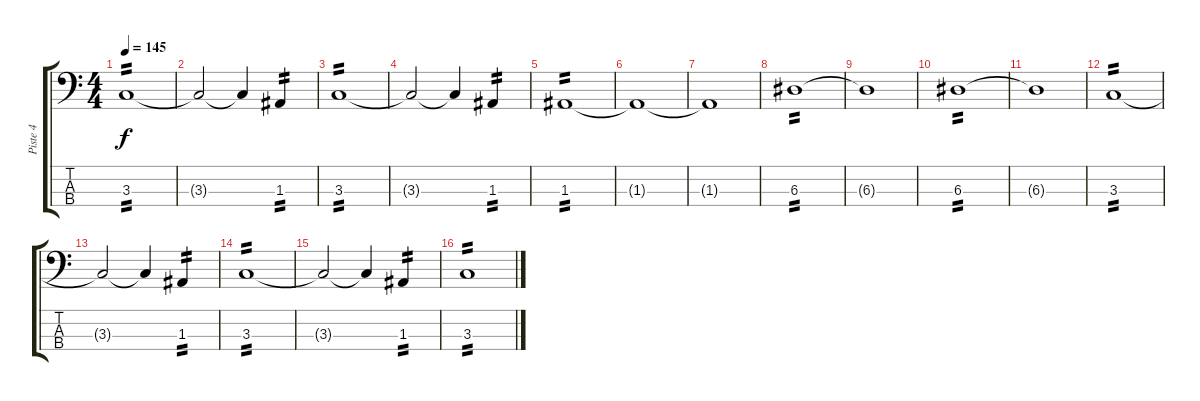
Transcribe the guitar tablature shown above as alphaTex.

\track ("Piste 4" "Piste 4") {instrument electricbasspick}
\staff {score tabs}
\tuning (G2 D2 A1 E1) {hide}
\ts (4 4)
\tempo 145
\clef f4
\ks c
3.3.1{tp 2 dy f} |
3.3{t}.2 3.3{t}.4 1.3.4{tp 2} |
3.3.1{tp 2} |
3.3{t}.2 3.3{t}.4 1.3.4{tp 2} |
1.3.1{tp 2} |
1.3{t}.1 |
1.3{t}.1 |
6.3.1{tp 2} |
6.3{t}.1 |
6.3.1{tp 2} |
6.3{t}.1 |
3.3.1{tp 2} |
3.3{t}.2 3.3{t}.4 1.3.4{tp 2} |
3.3.1{tp 2} |
3.3{t}.2 3.3{t}.4 1.3.4{tp 2} |
3.3.1{tp 2}
